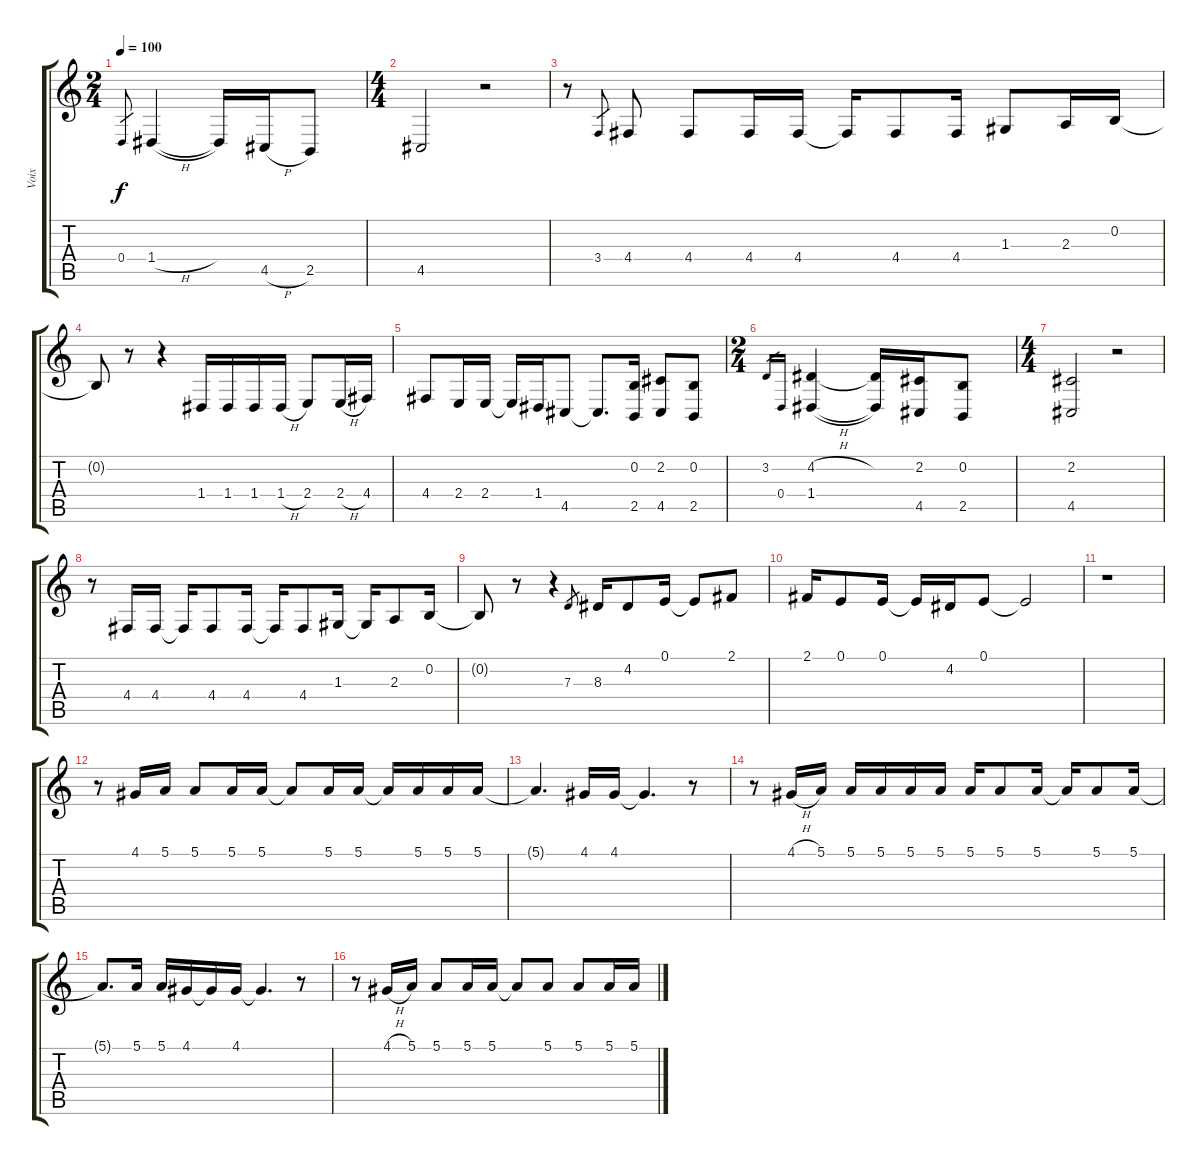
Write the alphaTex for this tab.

\track ("Voix" "Voix") {instrument lead6voice}
\staff {score tabs}
\tuning (E4 B3 G3 D3 A2 E2) {hide}
\ts (2 4)
\tempo 100
\clef g2
\ks c
0.4.8{gr dy f} 1.4{h}.4 1.4{t}.16 4.5{h}.16 2.5.8 |
\ts (4 4)
4.5.2 r.2 |
r.8 3.4.8{gr} 4.4.8 4.4.8 4.4.16 4.4.16 4.4{t}.16 4.4.8 4.4.16 1.3.8 2.3.16 0.2.16 |
0.2{t}.8 r.8 r.4 1.4.16 1.4.16 1.4.16 1.4{h}.16 2.4.8 2.4{h}.16 4.4.16 |
4.4.8 2.4.16 2.4.16 2.4{t}.16 1.4.16 4.5.8 4.5{t}.8{d} (0.2 2.5).16 (2.2 4.5).8 (0.2 2.5).8 |
\ts (2 4)
3.2.16{gr} 0.4.16{gr} (4.2{h} 1.4{h}).4 (4.2{t} 1.4{t}).16 (2.2 4.5).16 (0.2 2.5).8 |
\ts (4 4)
(2.2 4.5).2 r.2 |
r.8 4.4.16 4.4.16 4.4{t}.16 4.4.8 4.4.16 4.4{t}.16 4.4.8 1.3.16 1.3{t}.16 2.3.8 0.2.16 |
0.2{t}.8 r.8 r.4 7.3.8{gr} 8.3.16 4.2.8 0.1.16 0.1{t}.8 2.1.8 |
2.1.16 0.1.8 0.1.16 0.1{t}.16 4.2.16 0.1.8 0.1{t}.2 |
r.1 |
r.8 4.1.16 5.1.16 5.1.8 5.1.16 5.1.16 5.1{t}.8 5.1.16 5.1.16 5.1{t}.16 5.1.16 5.1.16 5.1.16 |
5.1{t}.4{d} 4.1.16 4.1.16 4.1{t}.4{d} r.8 |
r.8 4.1{h}.16 5.1.16 5.1.16 5.1.16 5.1.16 5.1.16 5.1.16 5.1.8 5.1.16 5.1{t}.16 5.1.8 5.1.16 |
5.1{t}.8{d} 5.1.16 5.1.16 4.1.16 4.1{t}.16 4.1.16 4.1{t}.4{d} r.8 |
r.8 4.1{h}.16 5.1.16 5.1.8 5.1.16 5.1.16 5.1{t}.8 5.1.8 5.1.8 5.1.16 5.1.16
